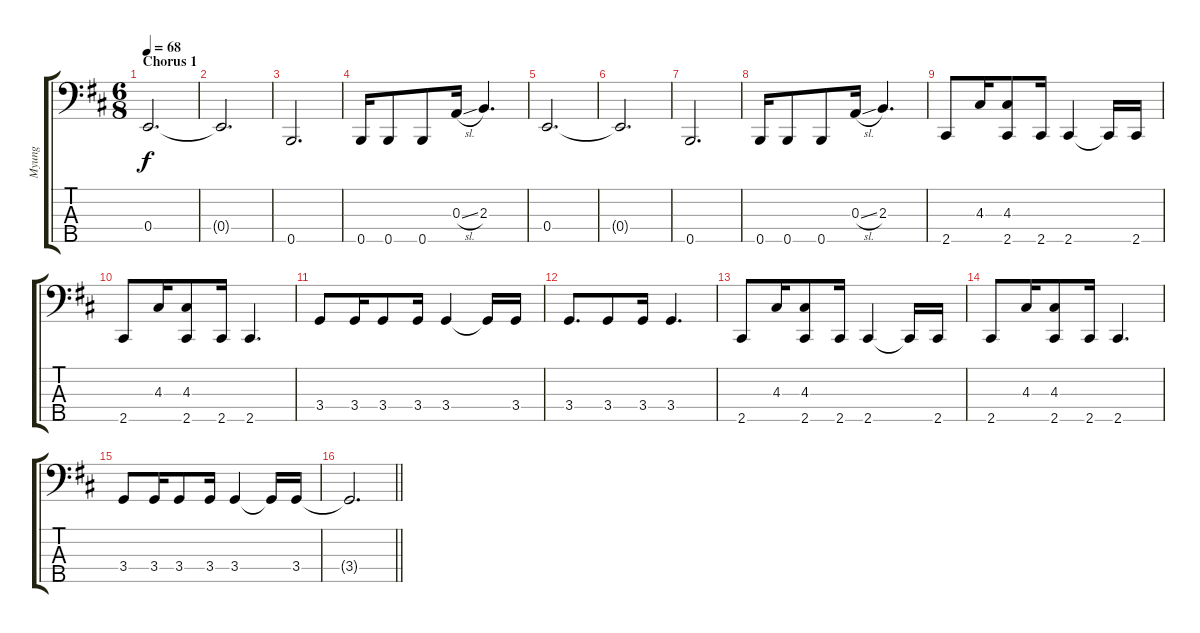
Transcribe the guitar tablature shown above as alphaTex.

\track ("Myung" "Myung") {instrument electricbassfinger}
\staff {score tabs}
\tuning (G2 D2 A1 E1 B0) {hide}
\ts (6 8)
\section ("" "Chorus 1")
\tempo 68
\clef f4
\ks d
0.4.2{d dy f} |
0.4{t}.2{d} |
0.5.2{d} |
0.5.16 0.5.8 0.5.8 0.3{sl}.16 2.3.4{d} |
0.4.2{d} |
0.4{t}.2{d} |
0.5.2{d} |
0.5.16 0.5.8 0.5.8 0.3{sl}.16 2.3.4{d} |
2.5.8 4.3.16 (4.3 2.5).8 2.5.16 2.5.4 2.5{t}.16 2.5.16 |
2.5.8 4.3.16 (4.3 2.5).8 2.5.16 2.5.4{d} |
3.4.8 3.4.16 3.4.8 3.4.16 3.4.4 3.4{t}.16 3.4.16 |
3.4.8{d} 3.4.8 3.4.16 3.4.4{d} |
2.5.8 4.3.16 (4.3 2.5).8 2.5.16 2.5.4 2.5{t}.16 2.5.16 |
2.5.8 4.3.16 (4.3 2.5).8 2.5.16 2.5.4{d} |
3.4.8 3.4.16 3.4.8 3.4.16 3.4.4 3.4{t}.16 3.4.16 |
\barLineRight lightlight
3.4{t}.2{d}
